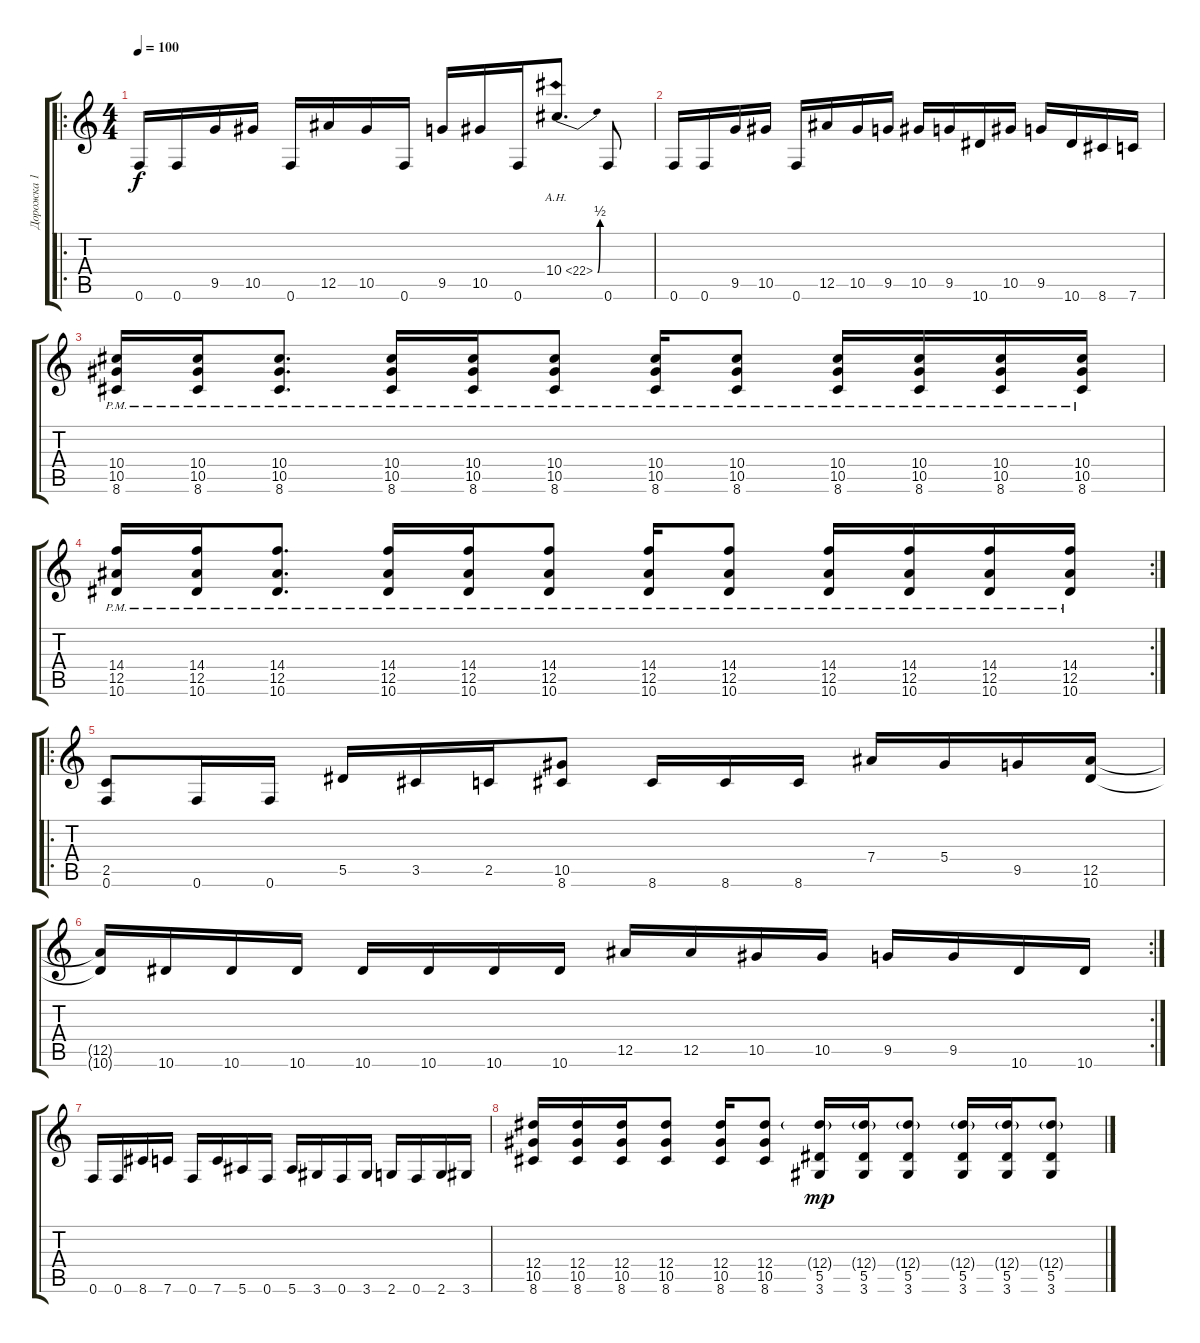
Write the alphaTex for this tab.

\track ("Дорожка 1" "Дорожка 1") {instrument distortionguitar}
\staff {score tabs}
\tuning (F4 C4 Ab3 Eb3 Bb2 F2) {hide}
\ro
\ts (4 4)
\tempo 100
\clef g2
\ks c
0.6.16{dy f} 0.6.16 9.5.16 10.5.16 0.6.16 12.5.16 10.5.16 0.6.16 9.5.16 10.5.16 0.6.16 10.4{be (bend 0 0 60 2) ah 12}.8{d} 0.6.8 |
0.6.16 0.6.16 9.5.16 10.5.16 0.6.16 12.5.16 10.5.16 9.5.16 10.5.16 9.5.16 10.6.16 10.5.16 9.5.16 10.6.16 8.6.16 7.6.16 |
(10.4{pm} 10.5{pm} 8.6{pm}).16 (10.4{pm} 10.5{pm} 8.6{pm}).16 (10.4{pm} 10.5{pm} 8.6{pm}).8{d} (10.4{pm} 10.5{pm} 8.6{pm}).16 (10.4{pm} 10.5{pm} 8.6{pm}).16 (10.4{pm} 10.5{pm} 8.6{pm}).8 (10.4{pm} 10.5{pm} 8.6{pm}).16 (10.4{pm} 10.5{pm} 8.6{pm}).8 (10.4{pm} 10.5{pm} 8.6{pm}).16 (10.4{pm} 10.5{pm} 8.6{pm}).16 (10.4{pm} 10.5{pm} 8.6{pm}).16 (10.4{pm} 10.5{pm} 8.6{pm}).16 |
\rc 2
(14.4{pm} 12.5{pm} 10.6{pm}).16 (14.4{pm} 12.5{pm} 10.6{pm}).16 (14.4{pm} 12.5{pm} 10.6{pm}).8{d} (14.4{pm} 12.5{pm} 10.6{pm}).16 (14.4{pm} 12.5{pm} 10.6{pm}).16 (14.4{pm} 12.5{pm} 10.6{pm}).8 (14.4{pm} 12.5{pm} 10.6{pm}).16 (14.4{pm} 12.5{pm} 10.6{pm}).8 (14.4{pm} 12.5{pm} 10.6{pm}).16 (14.4{pm} 12.5{pm} 10.6{pm}).16 (14.4{pm} 12.5{pm} 10.6{pm}).16 (14.4{pm} 12.5{pm} 10.6{pm}).16 |
\ro
(2.5 0.6).8 0.6.16 0.6.16 5.5.16 3.5.16 2.5.16 (10.5 8.6).8 8.6.16 8.6.16 8.6.16 7.4.16 5.4.16 9.5.16 (12.5 10.6).16 |
\rc 2
(12.5{t} 10.6{t}).16 10.6.16 10.6.16 10.6.16 10.6.16 10.6.16 10.6.16 10.6.16 12.5.16 12.5.16 10.5.16 10.5.16 9.5.16 9.5.16 10.6.16 10.6.16 |
0.6.16 0.6.16 8.6.16 7.6.16 0.6.16 7.6.16 5.6.16 0.6.16 5.6.16 3.6.16 0.6.16 3.6.16 2.6.16 0.6.16 2.6.16 3.6.16 |
(12.4 10.5 8.6).16 (12.4 10.5 8.6).16 (12.4 10.5 8.6).16 (12.4 10.5 8.6).8 (12.4 10.5 8.6).16 (12.4 10.5 8.6).8 (12.4{g} 5.5 3.6).16{dy mp} (12.4{g} 5.5 3.6).16 (12.4{g} 5.5 3.6).8 (12.4{g} 5.5 3.6).16 (12.4{g} 5.5 3.6).16 (12.4{g} 5.5 3.6).8
